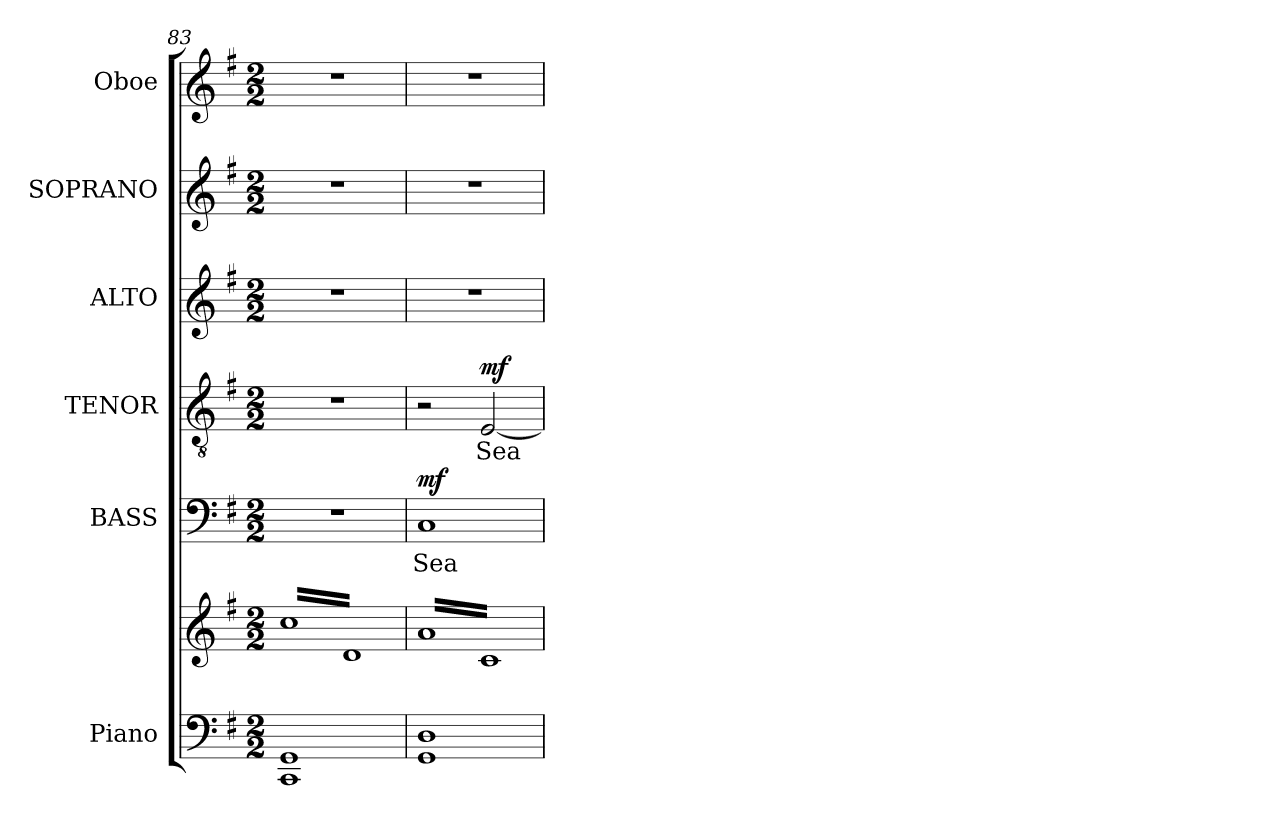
**kern	**kern	**kern	**text	**dynam	**kern	**text	**dynam	**kern	**kern	**kern
*part6	*part6	*part5	*part5	*part5	*part4	*part4	*part4	*part3	*part2	*part1
*staff7	*staff6	*staff5	*staff5	*staff5	*staff4	*staff4	*staff4	*staff3	*staff2	*staff1
*I"Piano	*	*I"BASS	*	*	*I"TENOR	*	*	*I"ALTO	*I"SOPRANO	*I"Oboe
*I'Pno.	*	*I'B.	*	*	*I'T.	*	*	*I'A.	*I'S.	*I'Ob.
*clefF4	*clefG2	*clefF4	*	*	*clefGv2	*	*	*clefG2	*clefG2	*clefG2
*	*	*	*	*	*ITrd7c12	*	*	*	*	*
*k[f#]	*k[f#]	*k[f#]	*	*	*k[f#]	*	*	*k[f#]	*k[f#]	*k[f#]
*G:	*G:	*G:	*	*	*G:	*	*	*G:	*G:	*G:
*M2/2	*M2/2	*M2/2	*	*	*M2/2	*	*	*M2/2	*M2/2	*M2/2
=83	=83	=83	=83	=83	=83	=83	=83	=83	=83	=83
*	*tremolo	*	*	*	*	*	*	*	*	*
1CCi 1GGi	16cciLL	1r	.	.	1r	.	.	1r	1r	1r
.	16di	.	.	.	.	.	.	.	.	.
.	16cci	.	.	.	.	.	.	.	.	.
.	16di	.	.	.	.	.	.	.	.	.
.	16cci	.	.	.	.	.	.	.	.	.
.	16di	.	.	.	.	.	.	.	.	.
.	16cci	.	.	.	.	.	.	.	.	.
.	16di	.	.	.	.	.	.	.	.	.
.	16cci	.	.	.	.	.	.	.	.	.
.	16di	.	.	.	.	.	.	.	.	.
.	16cci	.	.	.	.	.	.	.	.	.
.	16di	.	.	.	.	.	.	.	.	.
.	16cci	.	.	.	.	.	.	.	.	.
.	16di	.	.	.	.	.	.	.	.	.
.	16cci	.	.	.	.	.	.	.	.	.
.	16diJJ	.	.	.	.	.	.	.	.	.
!!LO:LB:g=z
=84	=84	=84	=84	=84	=84	=84	=84	=84	=84	=84
!	!	!	!LO:LY:b:color=#000000	!	!	!	!	!	!	!
1GGi 1Di	16aiLL	1Ci	Sea	mf	2r	.	.	1r	1r	1r
.	16ci	.	.	.	.	.	.	.	.	.
.	16ai	.	.	.	.	.	.	.	.	.
.	16ci	.	.	.	.	.	.	.	.	.
.	16ai	.	.	.	.	.	.	.	.	.
.	16ci	.	.	.	.	.	.	.	.	.
.	16ai	.	.	.	.	.	.	.	.	.
.	16ci	.	.	.	.	.	.	.	.	.
!	!	!	!	!	!	!LO:LY:b:color=#000000	!	!	!	!
.	16ai	.	.	.	[2EEi/	Sea	mf	.	.	.
.	16ci	.	.	.	.	.	.	.	.	.
.	16ai	.	.	.	.	.	.	.	.	.
.	16ci	.	.	.	.	.	.	.	.	.
.	16ai	.	.	.	.	.	.	.	.	.
.	16ci	.	.	.	.	.	.	.	.	.
.	16ai	.	.	.	.	.	.	.	.	.
.	16ciJJ	.	.	.	.	.	.	.	.	.
*	*Xtremolo	*	*	*	*	*	*	*	*	*
.	.	.	.	.	.	.	.	.	.	.
.	.	.	.	.	.	.	.	.	.	.
.	.	.	.	.	.	.	.	.	.	.
.	.	.	.	.	.	.	.	.	.	.
.	.	.	.	.	.	.	.	.	.	.
.	.	.	.	.	.	.	.	.	.	.
.	.	.	.	.	.	.	.	.	.	.
.	.	.	.	.	.	.	.	.	.	.
=	=	=	=	=	=	=	=	=	=	=
*-	*-	*-	*-	*-	*-	*-	*-	*-	*-	*-
